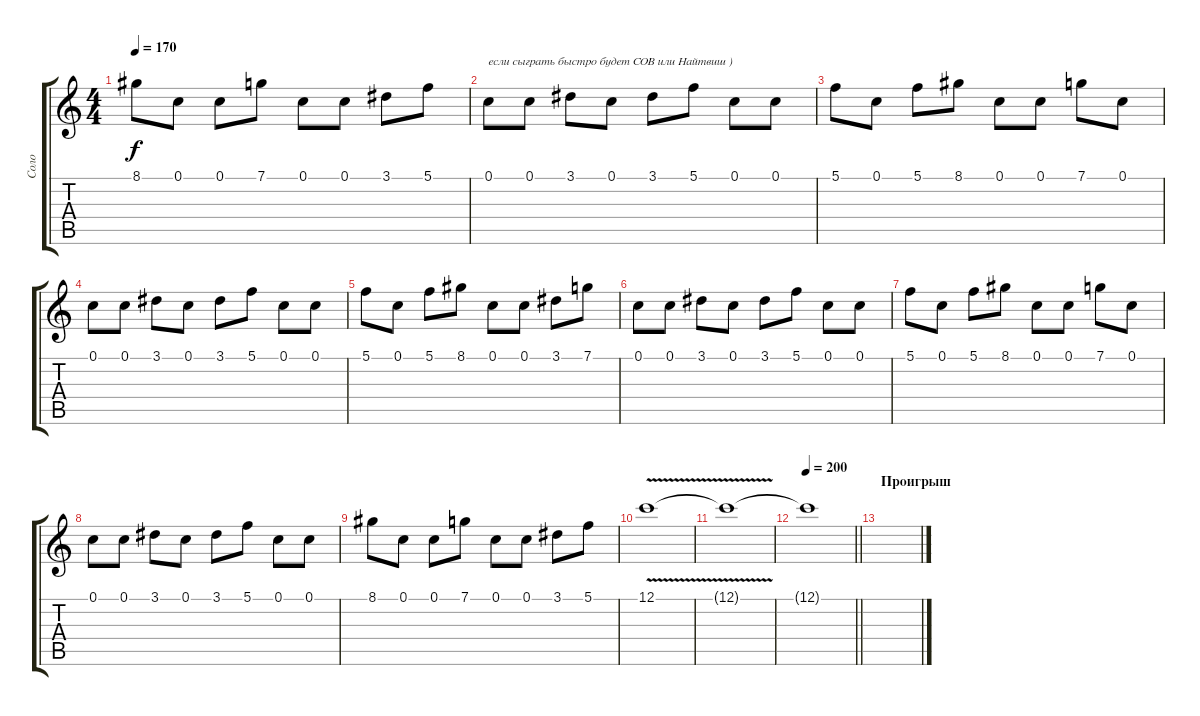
\track ("Соло" "Соло") {instrument distortionguitar}
\staff {score tabs}
\tuning (C4 G3 Eb3 Bb2 F2 C2) {hide}
\ts (4 4)
\tempo 170
\clef g2
\ks c
8.1.8{dy f} 0.1.8 0.1.8 7.1.8 0.1.8 0.1.8 3.1.8 5.1.8 |
0.1.8{txt "если сыграть быстро будет СОВ или Найтвиш )"} 0.1.8 3.1.8 0.1.8 3.1.8 5.1.8 0.1.8 0.1.8 |
5.1.8 0.1.8 5.1.8 8.1.8 0.1.8 0.1.8 7.1.8 0.1.8 |
0.1.8 0.1.8 3.1.8 0.1.8 3.1.8 5.1.8 0.1.8 0.1.8 |
5.1.8 0.1.8 5.1.8 8.1.8 0.1.8 0.1.8 3.1.8 7.1.8 |
0.1.8 0.1.8 3.1.8 0.1.8 3.1.8 5.1.8 0.1.8 0.1.8 |
5.1.8 0.1.8 5.1.8 8.1.8 0.1.8 0.1.8 7.1.8 0.1.8 |
0.1.8 0.1.8 3.1.8 0.1.8 3.1.8 5.1.8 0.1.8 0.1.8 |
8.1.8 0.1.8 0.1.8 7.1.8 0.1.8 0.1.8 3.1.8 5.1.8 |
12.1{v}.1 |
12.1{t}.1 |
\tempo 200
\barLineRight lightlight
12.1{t}.1 |
\section ("" "Проигрыш")
